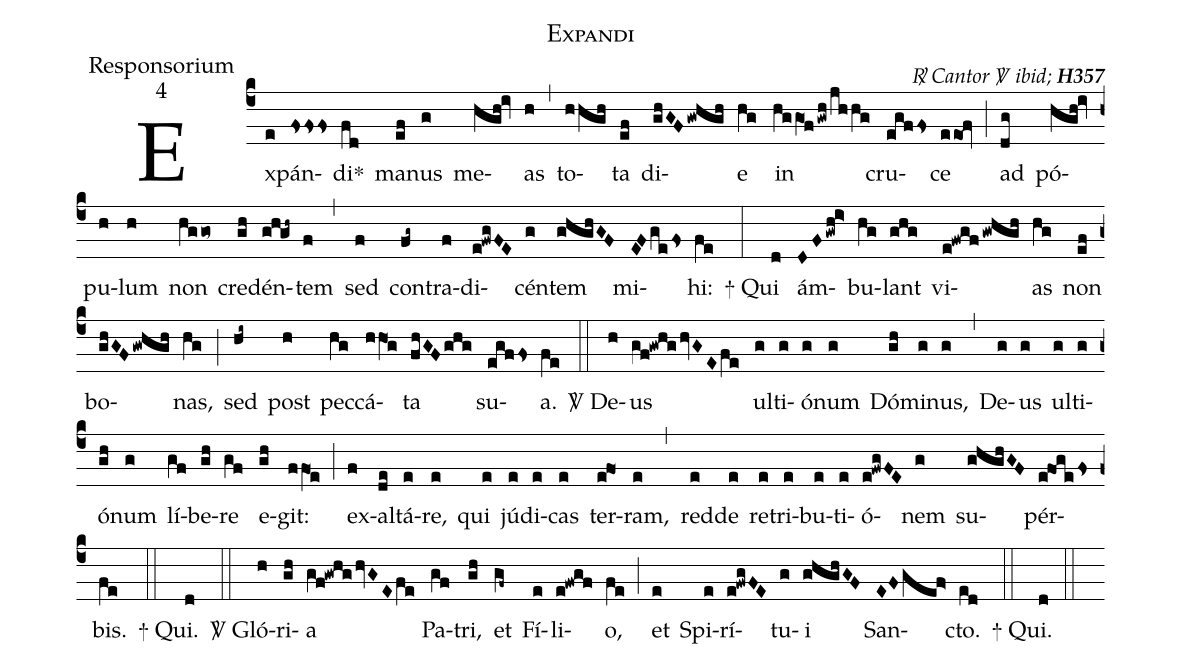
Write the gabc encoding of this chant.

name:Expandi;
office-part:Responsorium;
mode:4;
commentary:{\itshape\mdseries \Rbar\   Cantor \Vbar\  ibid;\/} {\bfseries H357};
%%
(c4) Ex(e)pán(Fsss)di<sp>*</sp>(fd) ma(ef)nus(g) me(hgh!iv)as(h) (,)
to(hhgh)ta(ef) di(ghGFgwhgh)e(hg) in(hggO1fgwhjhhg) cru(egfFs)ce(eeo1!fv) (;)
ad(dg) pó(hgh!iv)pu(h)lum(h) non(hggo~) cre(gh)dén(g!h!gh~)tem(f) (,)
sed(f) con(fg~)tra(f)di(e!fwgFE)cén(g)tem(ghghGF) mi(EFgeFs)hi:(fe) (:)
<sp>+</sp> Qui(d) ám(DFgwh!i>)bu(hg)lant(ghg) vi(e!fwgf/gwhgh)as(hg) non(ef) bo(ghGFgwhgh)nas,(hg) (;)
sed(hi~) post(h) pec(hg)cá(hhO1g)ta(fhGFghg) su(egfFs)a.(fe) (::)
<sp>V/</sp> De(h)us(gf!gwhghvGEfe) ul(g)ti(g)ó(g)num(g) Dó(gh)mi(g)nus,(g) (,)
De(g)us(g) ul(g)ti(g)ó(gh)num(g) lí(gf)be(gh)re(gf) e(gh)git:(ffO1e) (;)
ex(f)al(de)tá(e)re,(e) qui(e) jú(e)di(e)cas(e) ter(e!fo1)ram,(e) (,)
red(e)de(e) re(e)tri(e)bu(e)ti(e)ó(e!fwgFE)nem(g) su(ghghGF)pér(e!fo1geFs)bis.(fe) (::)
<sp>+</sp> Qui.(d) (::)
<sp>V/</sp> Gló(h)ri(gh)a(gf!gwhghvGEfe) Pa(gf)tri,(gh) et(gf~) Fí(e)li(e!fwgf)o,(fe) (;)
et(e) Spi(e)rí(e@fwgFE)tu(g)i(ghghGF) San(E/0Fgef>)cto.(ed) (::)
<sp>+</sp> Qui.(d) (::)
